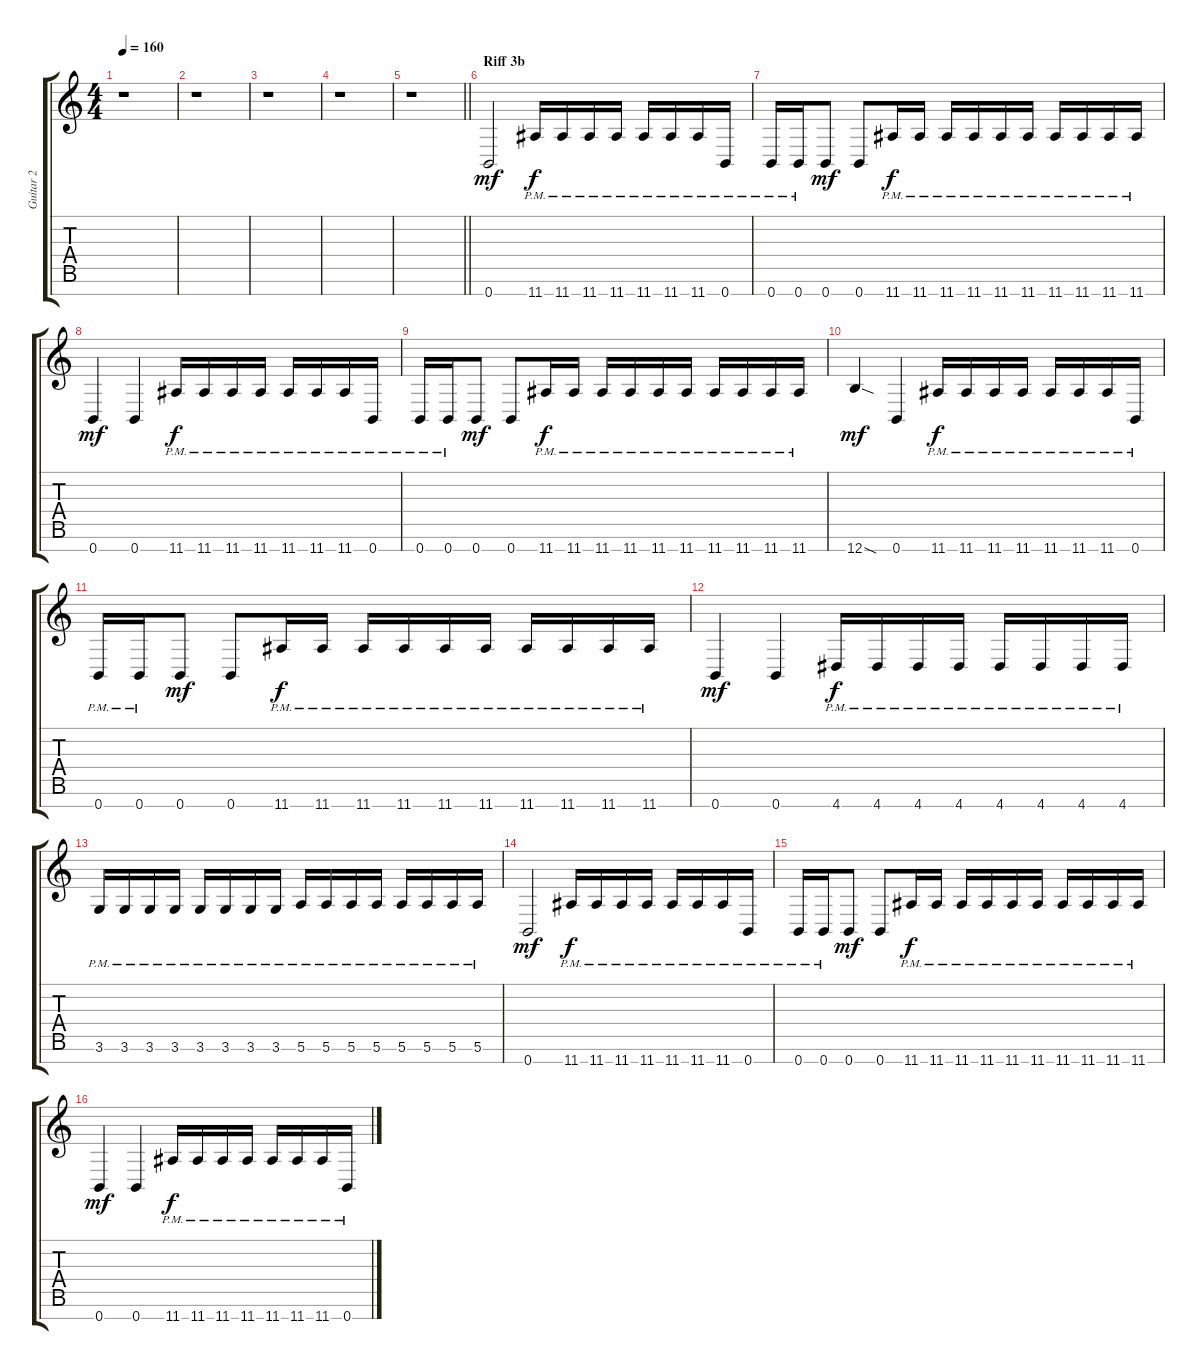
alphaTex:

\track ("Guitar 2" "Guitar 2") {instrument distortionguitar}
\staff {score tabs}
\tuning (E4 B3 G3 D3 A2 E2 B1) {hide}
\ts (4 4)
\tempo 160
\clef g2
\ks c
r.1{dy f} |
r.1 |
r.1 |
r.1 |
\barLineRight lightlight
r.1 |
\section ("" "Riff 3b")
0.7.2{dy mf} 11.7{pm}.16{dy f} 11.7{pm}.16 11.7{pm}.16 11.7{pm}.16 11.7{pm}.16 11.7{pm}.16 11.7{pm}.16 0.7{pm}.16 |
0.7{pm}.16 0.7{pm}.16 0.7.8{dy mf} 0.7.8 11.7{pm}.16{dy f} 11.7{pm}.16 11.7{pm}.16 11.7{pm}.16 11.7{pm}.16 11.7{pm}.16 11.7{pm}.16 11.7{pm}.16 11.7{pm}.16 11.7{pm}.16 |
0.7.4{dy mf} 0.7.4 11.7{pm}.16{dy f} 11.7{pm}.16 11.7{pm}.16 11.7{pm}.16 11.7{pm}.16 11.7{pm}.16 11.7{pm}.16 0.7{pm}.16 |
0.7{pm}.16 0.7{pm}.16 0.7.8{dy mf} 0.7.8 11.7{pm}.16{dy f} 11.7{pm}.16 11.7{pm}.16 11.7{pm}.16 11.7{pm}.16 11.7{pm}.16 11.7{pm}.16 11.7{pm}.16 11.7{pm}.16 11.7{pm}.16 |
12.7{sod}.4{dy mf} 0.7.4 11.7{pm}.16{dy f} 11.7{pm}.16 11.7{pm}.16 11.7{pm}.16 11.7{pm}.16 11.7{pm}.16 11.7{pm}.16 0.7{pm}.16 |
0.7{pm}.16 0.7{pm}.16 0.7.8{dy mf} 0.7.8 11.7{pm}.16{dy f} 11.7{pm}.16 11.7{pm}.16 11.7{pm}.16 11.7{pm}.16 11.7{pm}.16 11.7{pm}.16 11.7{pm}.16 11.7{pm}.16 11.7{pm}.16 |
0.7.4{dy mf} 0.7.4 4.7{pm}.16{dy f} 4.7{pm}.16 4.7{pm}.16 4.7{pm}.16 4.7{pm}.16 4.7{pm}.16 4.7{pm}.16 4.7{pm}.16 |
3.6{pm}.16 3.6{pm}.16 3.6{pm}.16 3.6{pm}.16 3.6{pm}.16 3.6{pm}.16 3.6{pm}.16 3.6{pm}.16 5.6{pm}.16 5.6{pm}.16 5.6{pm}.16 5.6{pm}.16 5.6{pm}.16 5.6{pm}.16 5.6{pm}.16 5.6{pm}.16 |
0.7.2{dy mf} 11.7{pm}.16{dy f} 11.7{pm}.16 11.7{pm}.16 11.7{pm}.16 11.7{pm}.16 11.7{pm}.16 11.7{pm}.16 0.7{pm}.16 |
0.7{pm}.16 0.7{pm}.16 0.7.8{dy mf} 0.7.8 11.7{pm}.16{dy f} 11.7{pm}.16 11.7{pm}.16 11.7{pm}.16 11.7{pm}.16 11.7{pm}.16 11.7{pm}.16 11.7{pm}.16 11.7{pm}.16 11.7{pm}.16 |
0.7.4{dy mf} 0.7.4 11.7{pm}.16{dy f} 11.7{pm}.16 11.7{pm}.16 11.7{pm}.16 11.7{pm}.16 11.7{pm}.16 11.7{pm}.16 0.7{pm}.16
